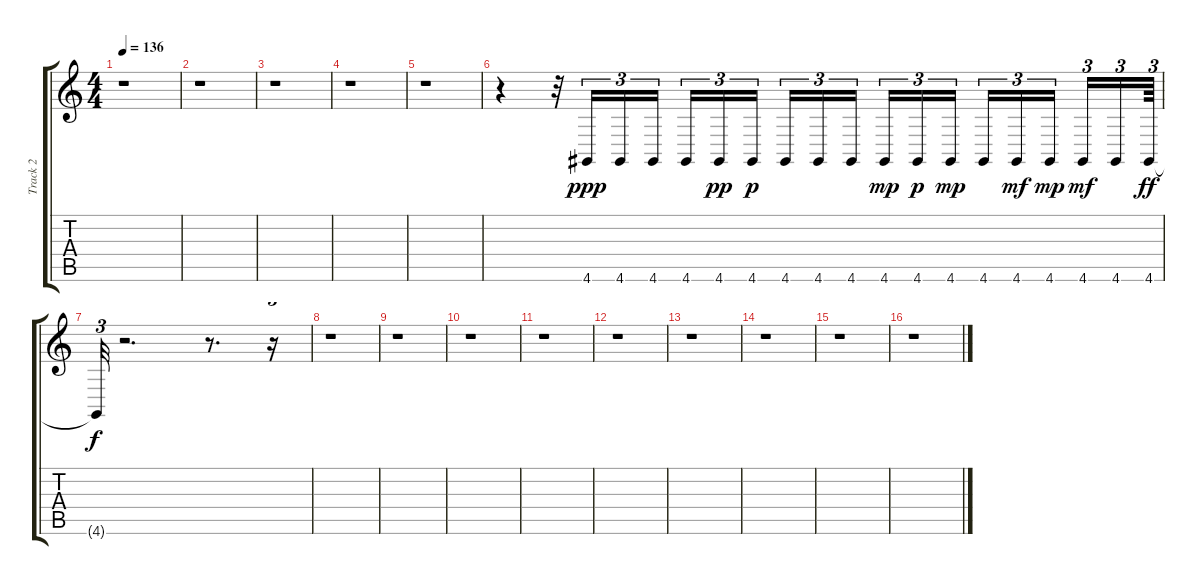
\track ("Track 2" "Track 2") {instrument timpani}
\staff {score tabs}
\tuning (E4 B3 G3 D3 A2 E2) {hide}
\ts (4 4)
\tempo 136
\clef g2
\ks c
r.1{dy ppp} |
r.1 |
r.1 |
r.1 |
r.1 |
r.4 r.32 4.6.16{tu (3 2)} 4.6.16{tu (3 2)} 4.6.16{tu (3 2)} 4.6.16{tu (3 2)} 4.6.16{tu (3 2) dy pp} 4.6.16{tu (3 2) dy p} 4.6.16{tu (3 2)} 4.6.16{tu (3 2)} 4.6.16{tu (3 2)} 4.6.16{tu (3 2) dy mp} 4.6.16{tu (3 2) dy p} 4.6.16{tu (3 2) dy mp} 4.6.16{tu (3 2)} 4.6.16{tu (3 2) dy mf} 4.6.16{tu (3 2) dy mp} 4.6.16{tu (3 2) dy mf} 4.6.16{tu (3 2)} 4.6.64{tu (3 2) dy ff} |
4.6{t}.32{tu (3 2) dy f} r.2{d} r.8{d} r.16{tu (3 2)} |
r.1 |
r.1 |
r.1 |
r.1 |
r.1 |
r.1 |
r.1 |
r.1 |
r.1
